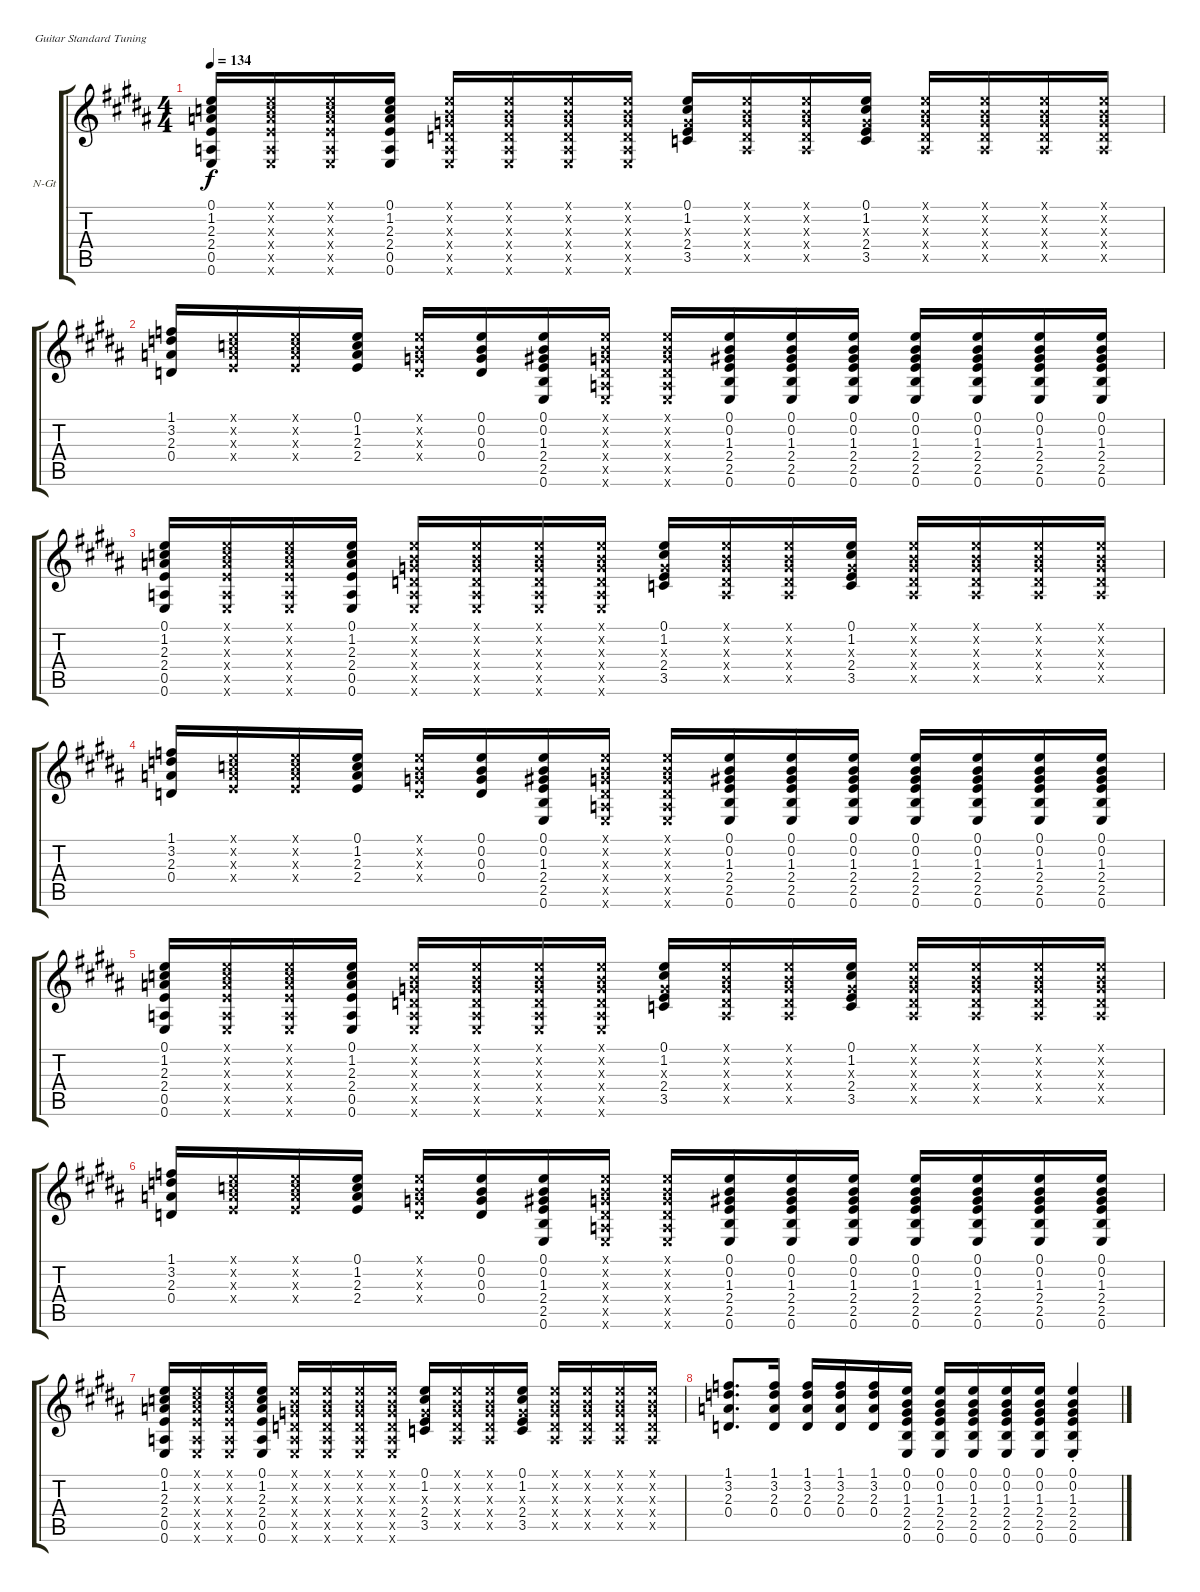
\defaultSystemsLayout 4
\bracketExtendMode groupsimilarinstruments
\firstSystemTrackNameOrientation horizontal
\otherSystemsTrackNameOrientation horizontal
\track ("Cédric" "N-Gt") {instrument acousticguitarnylon}
\staff {score tabs}
\tuning (E4 B3 G3 D3 A2 E2)
\ts (4 4)
\tempo 134
\clef g2
\ks b
(0.6 0.5 2.4 2.3 1.2 0.1).16{dy f} (0.6{x} 0.5{x} 2.4{x} 2.3{x} 1.2{x} 0.1{x}).16 (0.6{x} 0.5{x} 2.4{x} 2.3{x} 1.2{x} 0.1{x}).16 (0.6 0.5 2.4 2.3 1.2 0.1).16 (0.1{x} 0.2{x} 0.3{x} 0.4{x} 0.5{x} 0.6{x}).16 (0.1{x} 0.2{x} 0.3{x} 0.4{x} 0.5{x} 0.6{x}).16 (0.1{x} 0.2{x} 0.3{x} 0.4{x} 0.5{x} 0.6{x}).16 (0.1{x} 0.2{x} 0.3{x} 0.4{x} 0.5{x} 0.6{x}).16 (3.5 2.4 1.2 0.1 0.3{x}).16 (0.1{x} 0.2{x} 0.3{x} 0.4{x} 0.5{x}).16 (0.5{x} 0.4{x} 0.3{x} 0.2{x} 0.1{x}).16 (0.1 1.2 2.4 3.5 0.3{x}).16 (0.1{x} 0.2{x} 0.3{x} 0.4{x} 0.5{x}).16 (0.5{x} 0.4{x} 0.3{x} 0.2{x} 0.1{x}).16 (0.1{x} 0.2{x} 0.3{x} 0.4{x} 0.5{x}).16 (0.5{x} 0.4{x} 0.3{x} 0.2{x} 0.1{x}).16 |
(0.4 2.3 3.2 1.1).16 (2.4{x} 2.3{x} 1.2{x} 0.1{x}).16 (2.4{x} 2.3{x} 1.2{x} 0.1{x}).16 (2.4 2.3 1.2 0.1).16 (0.4{x} 0.3{x} 0.2{x} 0.1{x}).16 (0.1 0.2 0.3 0.4).16 (0.1 0.2 1.3 2.4 2.5 0.6).16 (0.6{x} 0.5{x} 0.4{x} 0.3{x} 0.2{x} 0.1{x}).16 (0.1{x} 0.2{x} 0.3{x} 0.4{x} 0.5{x} 0.6{x}).16 (0.1 0.2 1.3 2.4 2.5 0.6).16 (0.1 0.2 1.3 2.4 2.5 0.6).16 (0.1 0.2 1.3 2.4 2.5 0.6).16 (0.1 0.2 1.3 2.4 2.5 0.6).16 (0.1 0.2 1.3 2.4 2.5 0.6).16 (0.1 0.2 1.3 2.4 2.5 0.6).16 (0.1 0.2 1.3 2.4 2.5 0.6).16 |
(0.6 0.5 2.4 2.3 1.2 0.1).16 (0.6{x} 0.5{x} 2.4{x} 2.3{x} 1.2{x} 0.1{x}).16 (0.6{x} 0.5{x} 2.4{x} 2.3{x} 1.2{x} 0.1{x}).16 (0.6 0.5 2.4 2.3 1.2 0.1).16 (0.1{x} 0.2{x} 0.3{x} 0.4{x} 0.5{x} 0.6{x}).16 (0.1{x} 0.2{x} 0.3{x} 0.4{x} 0.5{x} 0.6{x}).16 (0.1{x} 0.2{x} 0.3{x} 0.4{x} 0.5{x} 0.6{x}).16 (0.1{x} 0.2{x} 0.3{x} 0.4{x} 0.5{x} 0.6{x}).16 (3.5 2.4 1.2 0.1 0.3{x}).16 (0.1{x} 0.2{x} 0.3{x} 0.4{x} 0.5{x}).16 (0.5{x} 0.4{x} 0.3{x} 0.2{x} 0.1{x}).16 (0.1 1.2 2.4 3.5 0.3{x}).16 (0.1{x} 0.2{x} 0.3{x} 0.4{x} 0.5{x}).16 (0.5{x} 0.4{x} 0.3{x} 0.2{x} 0.1{x}).16 (0.1{x} 0.2{x} 0.3{x} 0.4{x} 0.5{x}).16 (0.5{x} 0.4{x} 0.3{x} 0.2{x} 0.1{x}).16 |
(0.4 2.3 3.2 1.1).16 (2.4{x} 2.3{x} 1.2{x} 0.1{x}).16 (2.4{x} 2.3{x} 1.2{x} 0.1{x}).16 (2.4 2.3 1.2 0.1).16 (0.4{x} 0.3{x} 0.2{x} 0.1{x}).16 (0.1 0.2 0.3 0.4).16 (0.1 0.2 1.3 2.4 2.5 0.6).16 (0.6{x} 0.5{x} 0.4{x} 0.3{x} 0.2{x} 0.1{x}).16 (0.1{x} 0.2{x} 0.3{x} 0.4{x} 0.5{x} 0.6{x}).16 (0.1 0.2 1.3 2.4 2.5 0.6).16 (0.1 0.2 1.3 2.4 2.5 0.6).16 (0.1 0.2 1.3 2.4 2.5 0.6).16 (0.1 0.2 1.3 2.4 2.5 0.6).16 (0.1 0.2 1.3 2.4 2.5 0.6).16 (0.1 0.2 1.3 2.4 2.5 0.6).16 (0.1 0.2 1.3 2.4 2.5 0.6).16 |
(0.6 0.5 2.4 2.3 1.2 0.1).16 (0.6{x} 0.5{x} 2.4{x} 2.3{x} 1.2{x} 0.1{x}).16 (0.6{x} 0.5{x} 2.4{x} 2.3{x} 1.2{x} 0.1{x}).16 (0.6 0.5 2.4 2.3 1.2 0.1).16 (0.1{x} 0.2{x} 0.3{x} 0.4{x} 0.5{x} 0.6{x}).16 (0.1{x} 0.2{x} 0.3{x} 0.4{x} 0.5{x} 0.6{x}).16 (0.1{x} 0.2{x} 0.3{x} 0.4{x} 0.5{x} 0.6{x}).16 (0.1{x} 0.2{x} 0.3{x} 0.4{x} 0.5{x} 0.6{x}).16 (3.5 2.4 1.2 0.1 0.3{x}).16 (0.1{x} 0.2{x} 0.3{x} 0.4{x} 0.5{x}).16 (0.5{x} 0.4{x} 0.3{x} 0.2{x} 0.1{x}).16 (0.1 1.2 2.4 3.5 0.3{x}).16 (0.1{x} 0.2{x} 0.3{x} 0.4{x} 0.5{x}).16 (0.5{x} 0.4{x} 0.3{x} 0.2{x} 0.1{x}).16 (0.1{x} 0.2{x} 0.3{x} 0.4{x} 0.5{x}).16 (0.5{x} 0.4{x} 0.3{x} 0.2{x} 0.1{x}).16 |
(0.4 2.3 3.2 1.1).16 (2.4{x} 2.3{x} 1.2{x} 0.1{x}).16 (2.4{x} 2.3{x} 1.2{x} 0.1{x}).16 (2.4 2.3 1.2 0.1).16 (0.4{x} 0.3{x} 0.2{x} 0.1{x}).16 (0.1 0.2 0.3 0.4).16 (0.1 0.2 1.3 2.4 2.5 0.6).16 (0.6{x} 0.5{x} 0.4{x} 0.3{x} 0.2{x} 0.1{x}).16 (0.1{x} 0.2{x} 0.3{x} 0.4{x} 0.5{x} 0.6{x}).16 (0.1 0.2 1.3 2.4 2.5 0.6).16 (0.1 0.2 1.3 2.4 2.5 0.6).16 (0.1 0.2 1.3 2.4 2.5 0.6).16 (0.1 0.2 1.3 2.4 2.5 0.6).16 (0.1 0.2 1.3 2.4 2.5 0.6).16 (0.1 0.2 1.3 2.4 2.5 0.6).16 (0.1 0.2 1.3 2.4 2.5 0.6).16 |
(0.6 0.5 2.4 2.3 1.2 0.1).16 (0.6{x} 0.5{x} 2.4{x} 2.3{x} 1.2{x} 0.1{x}).16 (0.6{x} 0.5{x} 2.4{x} 2.3{x} 1.2{x} 0.1{x}).16 (0.6 0.5 2.4 2.3 1.2 0.1).16 (0.1{x} 0.2{x} 0.3{x} 0.4{x} 0.5{x} 0.6{x}).16 (0.1{x} 0.2{x} 0.3{x} 0.4{x} 0.5{x} 0.6{x}).16 (0.1{x} 0.2{x} 0.3{x} 0.4{x} 0.5{x} 0.6{x}).16 (0.1{x} 0.2{x} 0.3{x} 0.4{x} 0.5{x} 0.6{x}).16 (3.5 2.4 1.2 0.1 0.3{x}).16 (0.1{x} 0.2{x} 0.3{x} 0.4{x} 0.5{x}).16 (0.5{x} 0.4{x} 0.3{x} 0.2{x} 0.1{x}).16 (0.1 1.2 2.4 3.5 0.3{x}).16 (0.1{x} 0.2{x} 0.3{x} 0.4{x} 0.5{x}).16 (0.5{x} 0.4{x} 0.3{x} 0.2{x} 0.1{x}).16 (0.1{x} 0.2{x} 0.3{x} 0.4{x} 0.5{x}).16 (0.5{x} 0.4{x} 0.3{x} 0.2{x} 0.1{x}).16 |
(0.4 2.3 3.2 1.1).8{d} (0.4 2.3 3.2 1.1).16 (0.4 2.3 3.2 1.1).16 (0.4 2.3 3.2 1.1).16 (0.4 2.3 3.2 1.1).16 (0.1 0.2 1.3 2.4 2.5 0.6).16 (0.1 0.2 1.3 2.4 2.5 0.6).16 (0.1 0.2 1.3 2.4 2.5 0.6).16 (0.1 0.2 1.3 2.4 2.5 0.6).16 (0.1 0.2 1.3 2.4 2.5 0.6).16 (0.1{st} 0.2{st} 1.3{st} 2.4{st} 2.5{st} 0.6{st}).4
